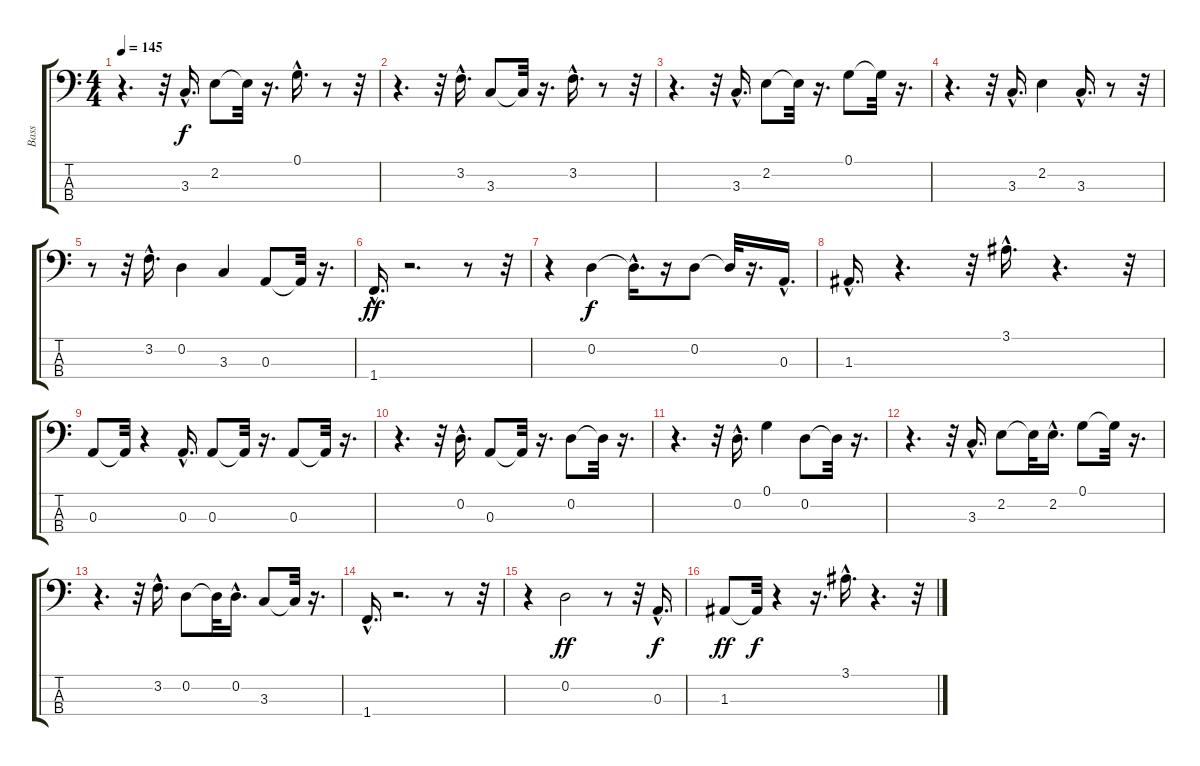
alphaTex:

\track ("Bass" "Bass") {instrument fretlessbass}
\staff {score tabs}
\tuning (G2 D2 A1 E1) {hide}
\ts (4 4)
\tempo 145
\clef f4
\ks c
r.4{d dy f} r.32 3.3{hac}.16{d} 2.2.8 2.2{t}.32 r.16{d} 0.1{hac}.16{d} r.8 r.32 |
r.4{d} r.32 3.2{hac}.16{d} 3.3.8 3.3{t}.32 r.16{d} 3.2{hac}.16{d} r.8 r.32 |
r.4{d} r.32 3.3{hac}.16{d} 2.2.8 2.2{t}.32 r.16{d} 0.1.8 0.1{t}.32 r.16{d} |
r.4{d} r.32 3.3{hac}.16{d} 2.2.4 3.3{hac}.16{d} r.8 r.32 |
r.8 r.32 3.2{hac}.16{d} 0.2.4 3.3.4 0.3.8 0.3{t}.32 r.16{d} |
1.4{hac}.16{d dy ff} r.2{d} r.8 r.32 |
r.4 0.2.4{dy f} 0.2{hac t}.16{d} r.16 0.2.8 0.2{t}.32 r.16{d} 0.3{hac}.16{d} |
1.3{hac}.16{d} r.4{d} r.32 3.1{hac}.16{d} r.4{d} r.32 |
0.3.8 0.3{t}.32 r.4 0.3{hac}.16{d} 0.3.8 0.3{t}.32 r.16{d} 0.3.8 0.3{t}.32 r.16{d} |
r.4{d} r.32 0.2{hac}.16{d} 0.3.8 0.3{t}.32 r.16{d} 0.2.8 0.2{t}.32 r.16{d} |
r.4{d} r.32 0.2{hac}.16{d} 0.1.4 0.2.8 0.2{t}.32 r.16{d} |
r.4{d} r.32 3.3{hac}.16{d} 2.2.8 2.2{t}.32 2.2{hac}.16{d} 0.1.8 0.1{t}.32 r.16{d} |
r.4{d} r.32 3.2{hac}.16{d} 0.2.8 0.2{t}.32 0.2{hac}.16{d} 3.3.8 3.3{t}.32 r.16{d} |
1.4{hac}.16{d} r.2{d} r.8 r.32 |
r.4 0.2.2{dy ff} r.8 r.32 0.3{hac}.16{d dy f} |
1.3.8{dy ff} 1.3{t}.32{dy f} r.4 r.16{d} 3.1{hac}.16{d} r.4{d} r.32
